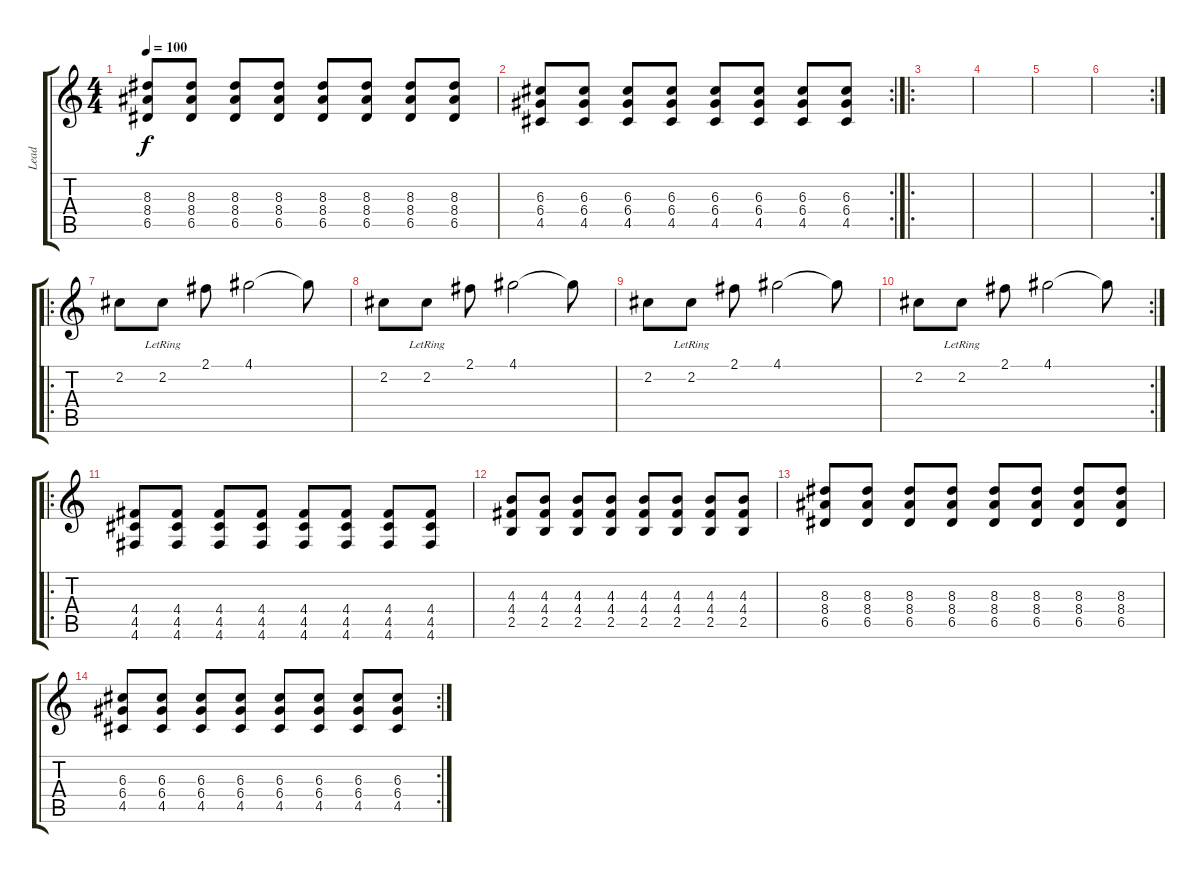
\track ("Lead" "Lead") {instrument distortionguitar}
\staff {score tabs}
\tuning (E4 B3 G3 D3 A2 D2) {hide}
\ts (4 4)
\tempo 100
\clef g2
\ks c
(8.3 8.4 6.5).8{dy f} (8.3 8.4 6.5).8 (8.3 8.4 6.5).8 (8.3 8.4 6.5).8 (8.3 8.4 6.5).8 (8.3 8.4 6.5).8 (8.3 8.4 6.5).8 (8.3 8.4 6.5).8 |
\rc 2
(6.3 6.4 4.5).8 (6.3 6.4 4.5).8 (6.3 6.4 4.5).8 (6.3 6.4 4.5).8 (6.3 6.4 4.5).8 (6.3 6.4 4.5).8 (6.3 6.4 4.5).8 (6.3 6.4 4.5).8 |
\ro
|
|
|
\rc 2
|
\ro
2.2.8 2.2{lr}.8 2.1.8 4.1.2 4.1{t}.8 |
2.2.8 2.2{lr}.8 2.1.8 4.1.2 4.1{t}.8 |
2.2.8 2.2{lr}.8 2.1.8 4.1.2 4.1{t}.8 |
\rc 2
2.2.8 2.2{lr}.8 2.1.8 4.1.2 4.1{t}.8 |
\ro
(4.4 4.5 4.6).8 (4.4 4.5 4.6).8 (4.4 4.5 4.6).8 (4.4 4.5 4.6).8 (4.4 4.5 4.6).8 (4.4 4.5 4.6).8 (4.4 4.5 4.6).8 (4.4 4.5 4.6).8 |
(4.3 4.4 2.5).8 (4.3 4.4 2.5).8 (4.3 4.4 2.5).8 (4.3 4.4 2.5).8 (4.3 4.4 2.5).8 (4.3 4.4 2.5).8 (4.3 4.4 2.5).8 (4.3 4.4 2.5).8 |
(8.3 8.4 6.5).8 (8.3 8.4 6.5).8 (8.3 8.4 6.5).8 (8.3 8.4 6.5).8 (8.3 8.4 6.5).8 (8.3 8.4 6.5).8 (8.3 8.4 6.5).8 (8.3 8.4 6.5).8 |
\rc 2
(6.3 6.4 4.5).8 (6.3 6.4 4.5).8 (6.3 6.4 4.5).8 (6.3 6.4 4.5).8 (6.3 6.4 4.5).8 (6.3 6.4 4.5).8 (6.3 6.4 4.5).8 (6.3 6.4 4.5).8
